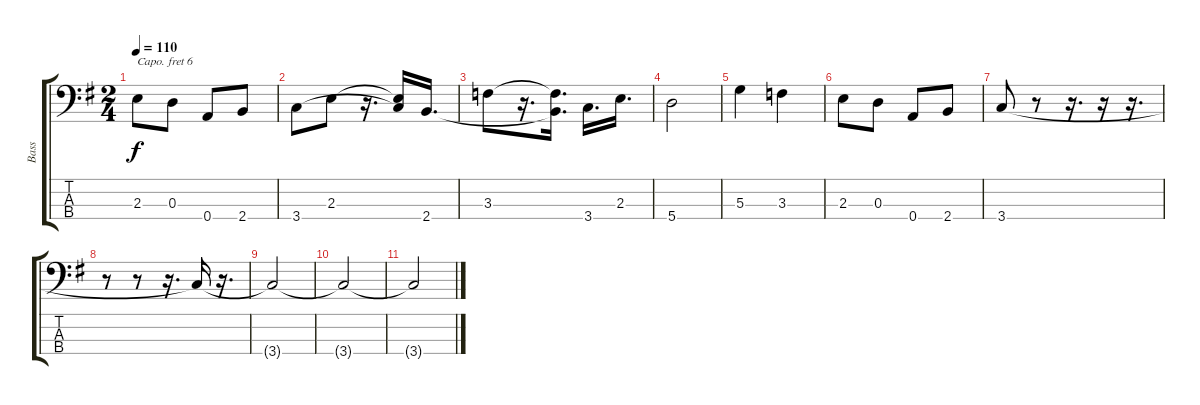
\track ("Bass" "Bass") {instrument slapbass1}
\staff {score tabs}
\capo 6
\tuning (Gb2 Db2 Ab1 Eb1) {hide}
\ts (2 4)
\tempo 110
\clef f4
\ks g
2.3.8{dy f} 0.3.8 0.4.8 2.4.8 |
3.4.8 2.3.8 r.16{d} (2.3{t} 3.4{t}).16 2.4.16{d} |
3.3.8 r.16{d} (3.3{t} 2.4{t}).16{d} 3.4.16{d} 2.3.16{d} |
5.4.2 |
5.3.4 3.3.4 |
2.3.8 0.3.8 0.4.8 2.4.8 |
3.4.8 r.8 r.16{d} r.16 r.16{d} |
r.8 r.8 r.16{d} 3.4{t}.16 r.16{d} |
3.4{t}.2 |
3.4{t}.2 |
3.4{t}.2
